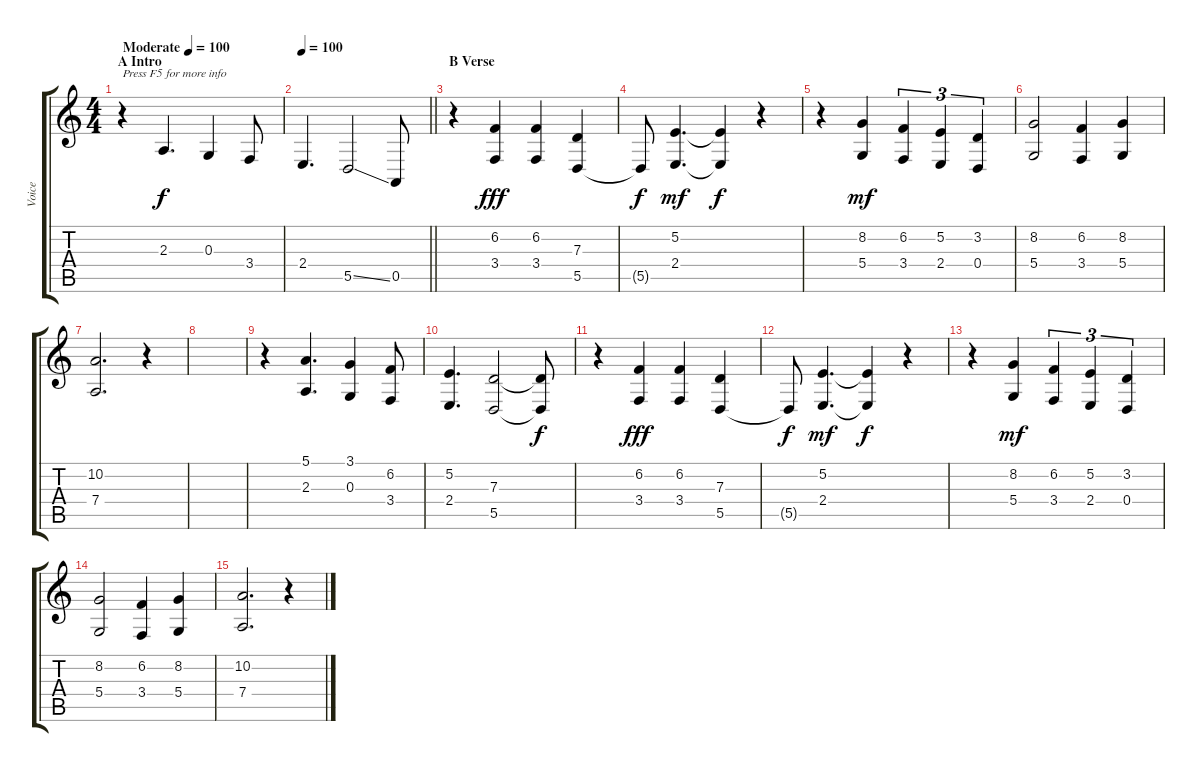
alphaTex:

\track ("Voice" "Voice") {instrument baritonesax}
\staff {score tabs}
\tuning (E4 B3 G3 D3 A2 E2) {hide}
\ts (4 4)
\section ("" "A Intro")
\tempo (100 "Moderate")
\clef g2
\ks c
r.4{txt "Press F5 for more info" dy f instrument baritonesax} 2.3.4{d} 0.3.4 3.4.8 |
\tempo 100
\barLineRight lightlight
2.4.4{d} 5.5{ss}.2 0.5.8 |
\section ("" "B Verse")
r.4 (6.2 3.4).4{dy fff} (6.2 3.4).4 (7.3 5.5).4 |
5.5{t}.8{dy f} (5.2 2.4).4{d dy mf} (5.2{t} 2.4{t}).4{dy f} r.4 |
r.4 (8.2 5.4).4{dy mf} (6.2 3.4).4{tu (3 2)} (5.2 2.4).4{tu (3 2)} (3.2 0.4).4{tu (3 2)} |
(8.2 5.4).2 (6.2 3.4).4 (8.2 5.4).4 |
(10.2 7.4).2{d} r.4 |
|
r.4 (5.1 2.3).4{d} (3.1 0.3).4 (6.2 3.4).8 |
(5.2 2.4).4{d} (7.3 5.5).2 (7.3{t} 5.5{t}).8{dy f} |
r.4 (6.2 3.4).4{dy fff} (6.2 3.4).4 (7.3 5.5).4 |
5.5{t}.8{dy f} (5.2 2.4).4{d dy mf} (5.2{t} 2.4{t}).4{dy f} r.4 |
r.4 (8.2 5.4).4{dy mf} (6.2 3.4).4{tu (3 2)} (5.2 2.4).4{tu (3 2)} (3.2 0.4).4{tu (3 2)} |
(8.2 5.4).2 (6.2 3.4).4 (8.2 5.4).4 |
(10.2 7.4).2{d} r.4
